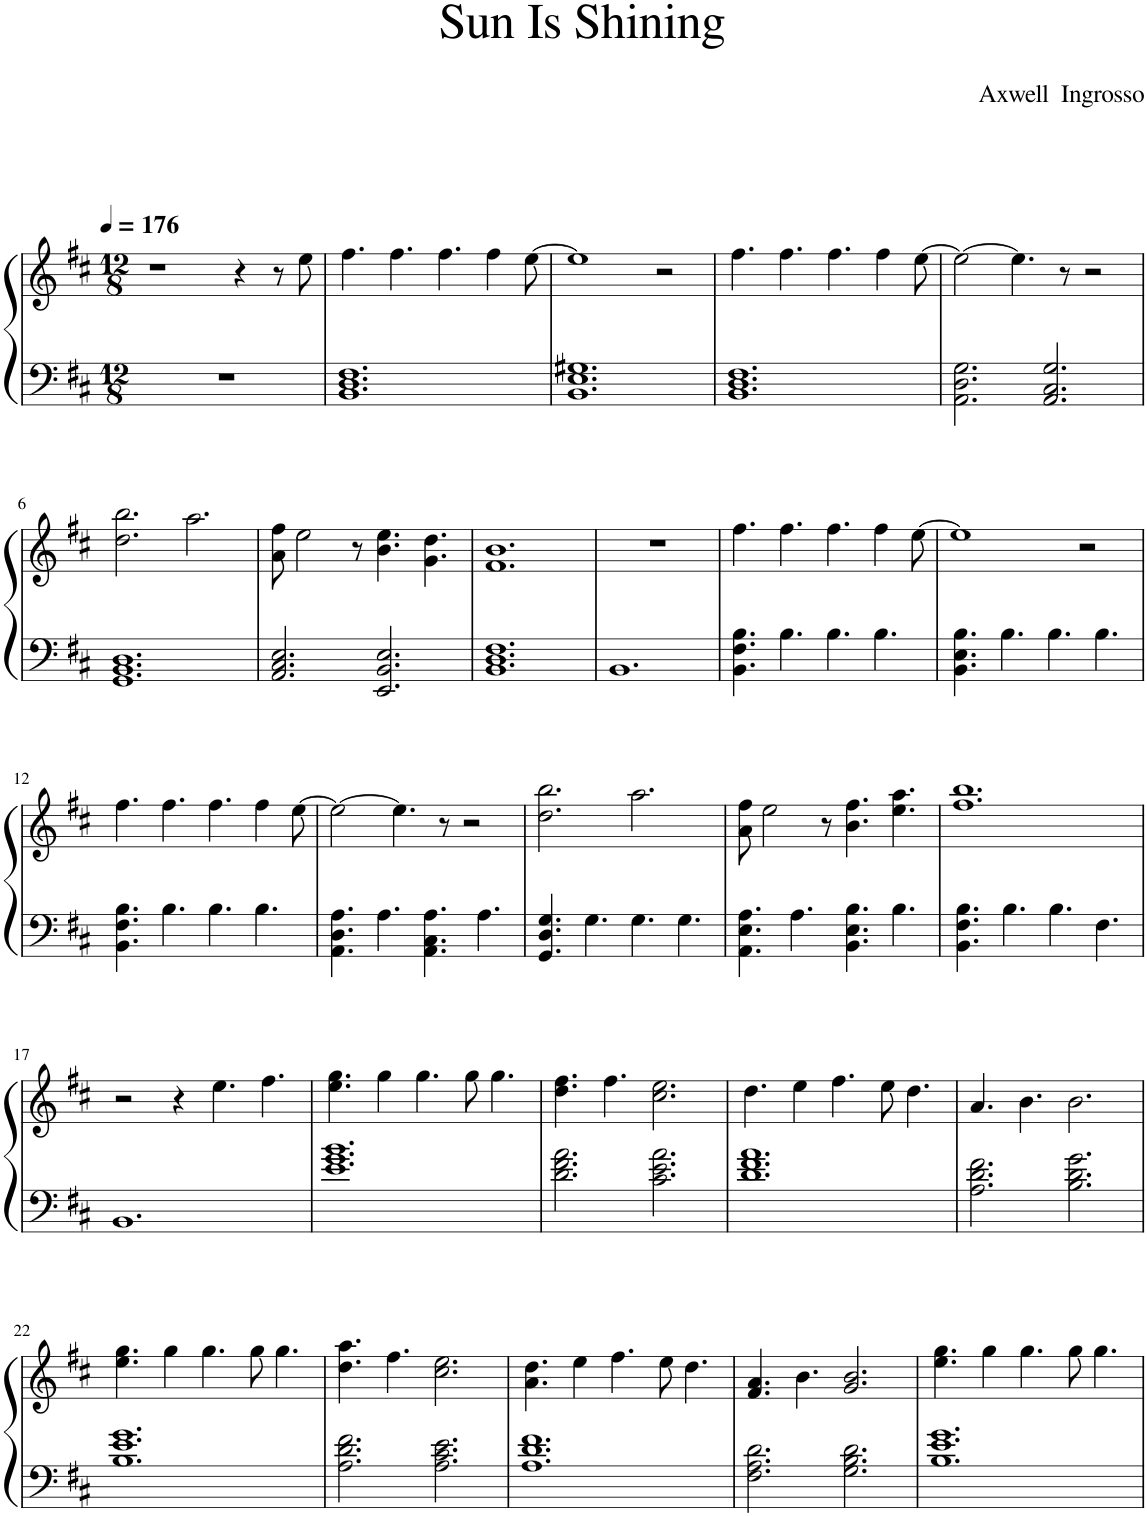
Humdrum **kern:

**kern	**kern
*part1	*part1
*staff2	*staff1
*I"Klavír	*
*I'Kl.	*
*clefF4	*clefG2
*k[f#c#]	*k[f#c#]
*M12/8	*M12/8
*MM176	*MM176
=1	=1
1.r	1.r
2ryy	4r
.	8r
.	8ee\
=2	=2
1.BB 1.D 1.F#	4.ff#\
.	4.ff#\
.	4.ff#\
.	4ff#\
.	[8ee\
=3	=3
1.BB 1.E 1.G#X	1ee]
.	2r
=4	=4
1.BB 1.D 1.F#	4.ff#\
.	4.ff#\
.	4.ff#\
.	4ff#\
.	[8ee\
=5	=5
2.AA\ 2.D\ 2.G\	2ee\_
.	4.ee\]
2.AA/ 2.C#/ 2.G/	.
.	8r
.	2r
!!LO:LB:g=z
=6	=6
1.GG 1.BB 1.D	2.dd\ 2.bb\
.	2.aa\
=7	=7
2.AA/ 2.C#/ 2.E/	8a\ 8ff#\
.	2ee\
.	8r
2.EE/ 2.BB/ 2.E/	4.b\ 4.ee\
.	4.g\ 4.dd\
=8	=8
1.BB 1.D 1.F#	1.f# 1.b
=9	=9
1.BB	1.r
=10	=10
4.BB\ 4.F#\ 4.B\	4.ff#\
4.B\	4.ff#\
4.B\	4.ff#\
4.B\	4ff#\
.	[8ee\
=11	=11
4.BB\ 4.E\ 4.B\	1ee]
4.B\	.
4.B\	.
.	2r
4.B\	.
!!LO:LB:g=z
=12	=12
4.BB\ 4.F#\ 4.B\	4.ff#\
4.B\	4.ff#\
4.B\	4.ff#\
4.B\	4ff#\
.	[8ee\
=13	=13
4.AA\ 4.D\ 4.A\	2ee\_
4.A\	.
.	4.ee\]
4.AA\ 4.C#\ 4.A\	.
.	8r
.	2r
4.A\	.
=14	=14
4.GG/ 4.D/ 4.G/	2.dd\ 2.bb\
4.G\	.
4.G\	2.aa\
4.G\	.
=15	=15
4.AA\ 4.E\ 4.A\	8a\ 8ff#\
.	2ee\
4.A\	.
.	8r
4.BB\ 4.E\ 4.B\	4.b\ 4.ff#\
4.B\	4.ee\ 4.aa\
=16	=16
4.BB\ 4.F#\ 4.B\	1.ff# 1.bb
4.B\	.
4.B\	.
4.F#\	.
!!LO:LB:g=z
=17	=17
1.BB	2r
.	4r
.	4.ee\
.	4.ff#\
=18	=18
1.e 1.g 1.b	4.ee\ 4.gg\
.	4gg\
.	4.gg\
.	8gg\
.	4.gg\
=19	=19
2.d\ 2.f#\ 2.a\	4.dd\ 4.ff#\
.	4.ff#\
2.c#\ 2.e\ 2.a\	2.cc#\ 2.ee\
=20	=20
1.d 1.f# 1.a	4.dd\
.	4ee\
.	4.ff#\
.	8ee\
.	4.dd\
=21	=21
2.A\ 2.d\ 2.f#\	4.a/
.	4.b\
2.B\ 2.d\ 2.g\	2.b\
!!LO:LB:g=z
=22	=22
1.B 1.e 1.g	4.ee\ 4.gg\
.	4gg\
.	4.gg\
.	8gg\
.	4.gg\
=23	=23
2.A\ 2.d\ 2.f#\	4.dd\ 4.aa\
.	4.ff#\
2.A\ 2.c#\ 2.e\	2.cc#\ 2.ee\
=24	=24
1.A 1.d 1.f#	4.a\ 4.dd\
.	4ee\
.	4.ff#\
.	8ee\
.	4.dd\
=25	=25
2.F#\ 2.A\ 2.d\	4.f#/ 4.a/
.	4.b\
2.G\ 2.B\ 2.d\	2.g/ 2.b/
=26	=26
1.B 1.e 1.g	4.ee\ 4.gg\
.	4gg\
.	4.gg\
.	8gg\
.	4.gg\
=	=
*-	*-
